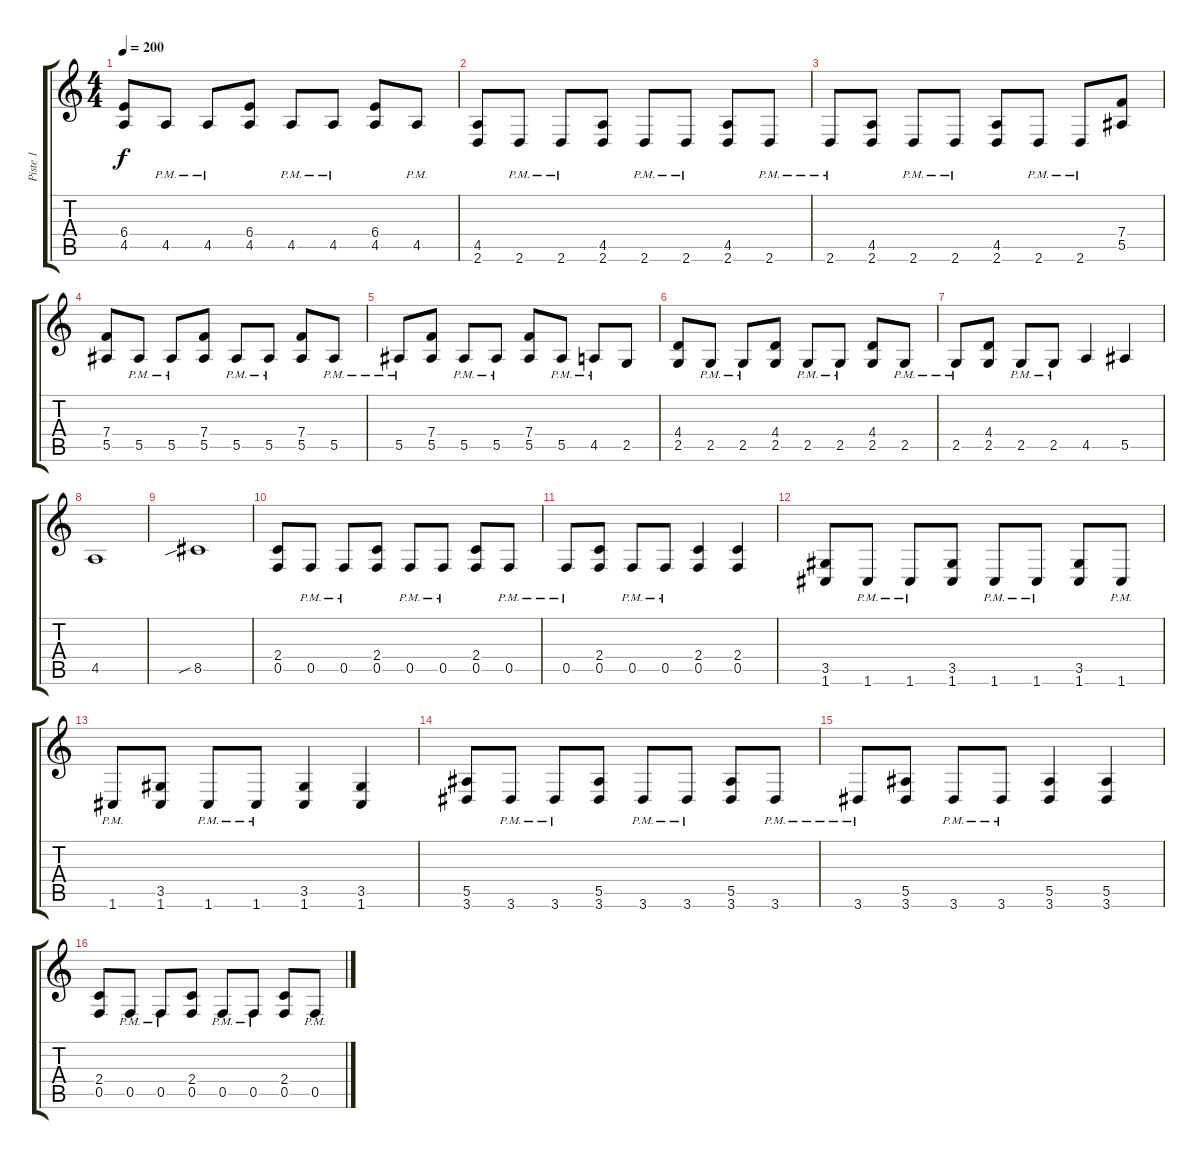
\track ("Piste 1" "Piste 1") {instrument distortionguitar}
\staff {score tabs}
\tuning (C4 G3 Eb3 Bb2 F2 C2) {hide}
\ts (4 4)
\tempo 200
\clef g2
\ks c
(6.4 4.5).8{dy f} 4.5{pm}.8 4.5{pm}.8 (6.4 4.5).8 4.5{pm}.8 4.5{pm}.8 (6.4 4.5).8 4.5{pm}.8 |
(4.5 2.6).8 2.6{pm}.8 2.6{pm}.8 (4.5 2.6).8 2.6{pm}.8 2.6{pm}.8 (4.5 2.6).8 2.6{pm}.8 |
2.6{pm}.8 (4.5 2.6).8 2.6{pm}.8 2.6{pm}.8 (4.5 2.6).8 2.6{pm}.8 2.6{pm}.8 (7.4 5.5).8 |
(7.4 5.5).8 5.5{pm}.8 5.5{pm}.8 (7.4 5.5).8 5.5{pm}.8 5.5{pm}.8 (7.4 5.5).8 5.5{pm}.8 |
5.5{pm}.8 (7.4 5.5).8 5.5{pm}.8 5.5{pm}.8 (7.4 5.5).8 5.5{pm}.8 4.5{pm}.8 2.5.8 |
(4.4 2.5).8 2.5{pm}.8 2.5{pm}.8 (4.4 2.5).8 2.5{pm}.8 2.5{pm}.8 (4.4 2.5).8 2.5{pm}.8 |
2.5{pm}.8 (4.4 2.5).8 2.5{pm}.8 2.5{pm}.8 4.5.4 5.5.4 |
4.5.1 |
8.5{sib}.1 |
(2.4 0.5).8 0.5{pm}.8 0.5{pm}.8 (2.4 0.5).8 0.5{pm}.8 0.5{pm}.8 (2.4 0.5).8 0.5{pm}.8 |
0.5{pm}.8 (2.4 0.5).8 0.5{pm}.8 0.5{pm}.8 (2.4 0.5).4 (2.4 0.5).4 |
(3.5 1.6).8 1.6{pm}.8 1.6{pm}.8 (3.5 1.6).8 1.6{pm}.8 1.6{pm}.8 (3.5 1.6).8 1.6{pm}.8 |
1.6{pm}.8 (3.5 1.6).8 1.6{pm}.8 1.6{pm}.8 (3.5 1.6).4 (3.5 1.6).4 |
(5.5 3.6).8 3.6{pm}.8 3.6{pm}.8 (5.5 3.6).8 3.6{pm}.8 3.6{pm}.8 (5.5 3.6).8 3.6{pm}.8 |
3.6{pm}.8 (5.5 3.6).8 3.6{pm}.8 3.6{pm}.8 (5.5 3.6).4 (5.5 3.6).4 |
(2.4 0.5).8 0.5{pm}.8 0.5{pm}.8 (2.4 0.5).8 0.5{pm}.8 0.5{pm}.8 (2.4 0.5).8 0.5{pm}.8
